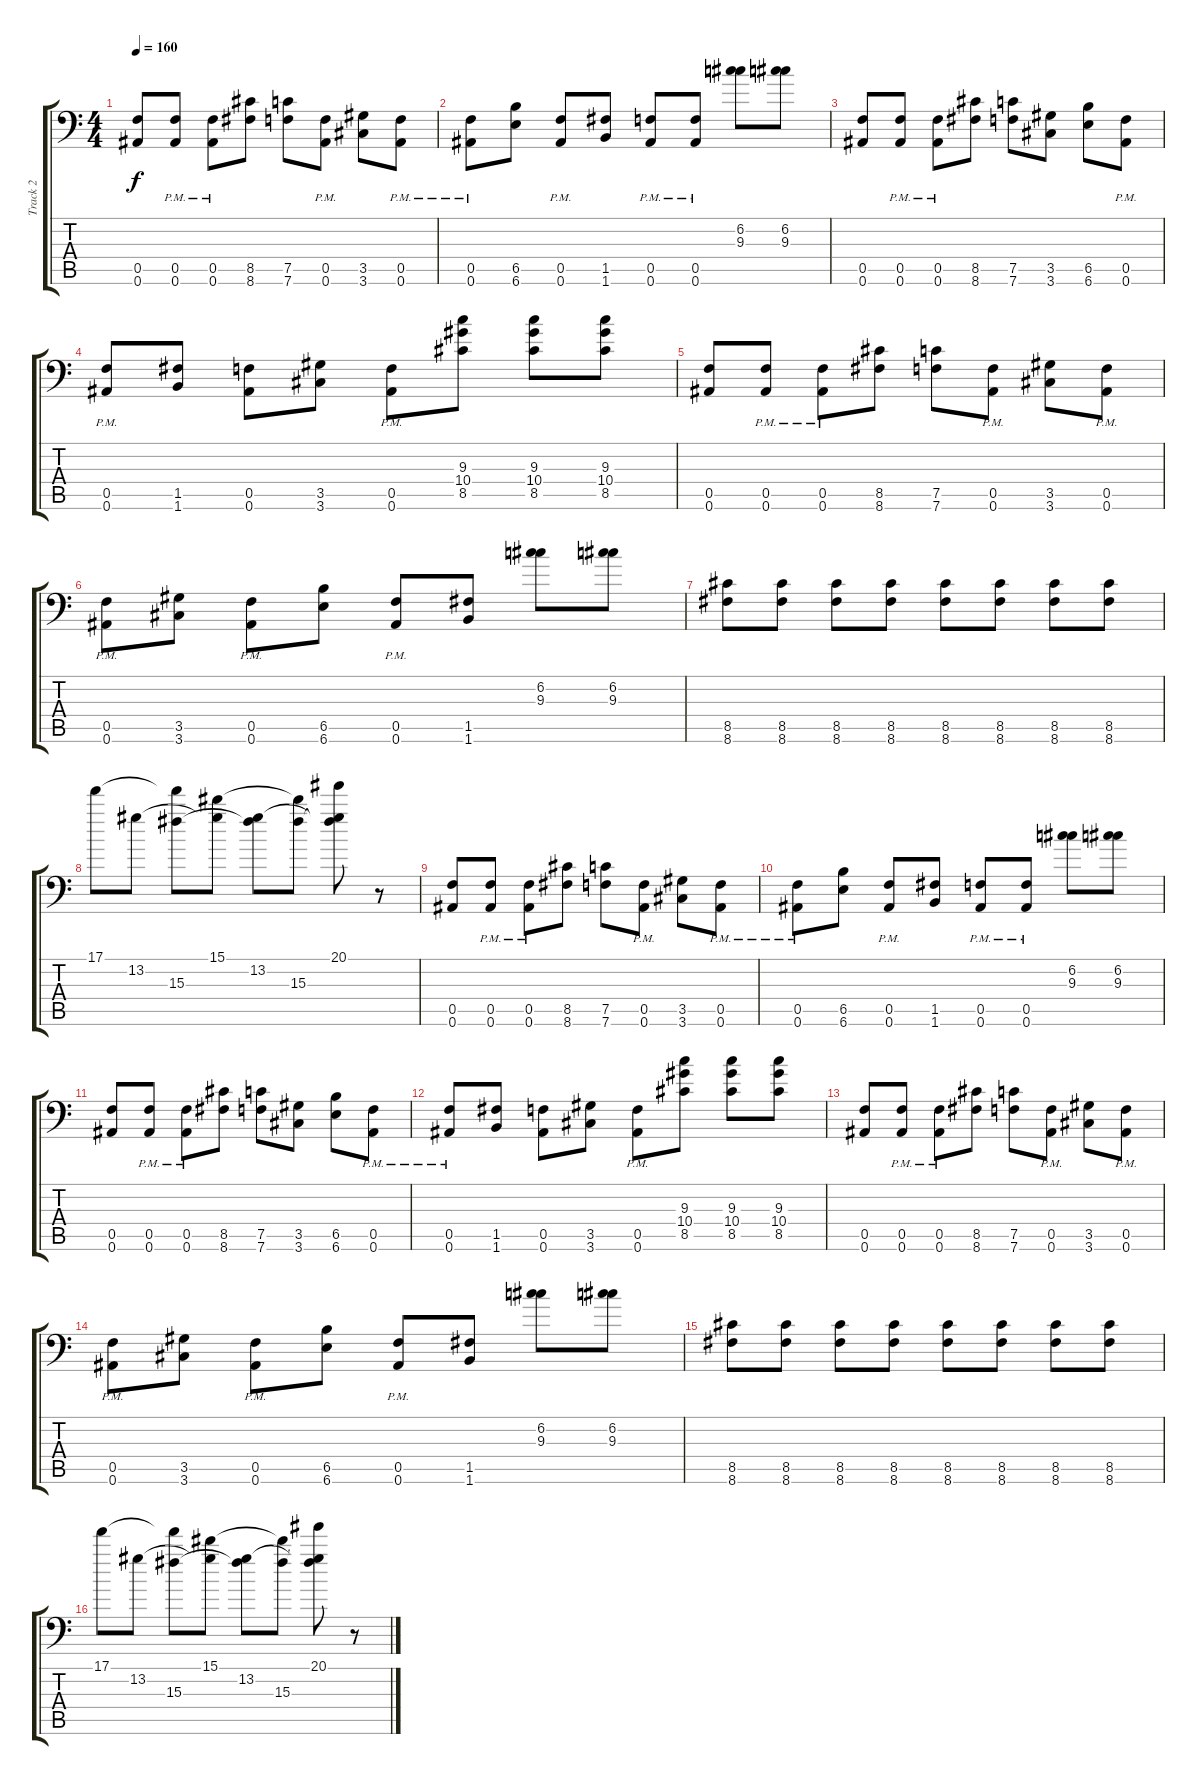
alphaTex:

\track ("Track 2" "Track 2") {instrument distortionguitar}
\staff {score tabs}
\tuning (C4 G3 Eb3 Bb2 F2 Bb1) {hide}
\ts (4 4)
\tempo 160
\clef f4
\ks c
(0.5 0.6).8{dy f} (0.5{pm} 0.6{pm}).8 (0.5{pm} 0.6{pm}).8 (8.5 8.6).8 (7.5 7.6).8 (0.5 0.6{pm}).8 (3.5 3.6).8 (0.5 0.6{pm}).8 |
(0.5 0.6{pm}).8 (6.5 6.6).8 (0.5 0.6{pm}).8 (1.5 1.6).8 (0.5{pm} 0.6{pm}).8 (0.5{pm} 0.6{pm}).8 (6.2 9.3).8 (6.2 9.3).8 |
(0.5 0.6).8 (0.5 0.6{pm}).8 (0.5 0.6{pm}).8 (8.5 8.6).8 (7.5 7.6).8 (3.5 3.6).8 (6.5 6.6).8 (0.5{pm} 0.6{pm}).8 |
(0.5{pm} 0.6{pm}).8 (1.5 1.6).8 (0.5 0.6).8 (3.5 3.6).8 (0.5{pm} 0.6{pm}).8 (9.3 10.4 8.5).8 (9.3 10.4 8.5).8 (9.3 10.4 8.5).8 |
(0.5 0.6).8 (0.5{pm} 0.6{pm}).8 (0.5{pm} 0.6{pm}).8 (8.5 8.6).8 (7.5 7.6).8 (0.5 0.6{pm}).8 (3.5 3.6).8 (0.5 0.6{pm}).8 |
(0.5 0.6{pm}).8 (3.5 3.6).8 (0.5 0.6{pm}).8 (6.5 6.6).8 (0.5{pm} 0.6{pm}).8 (1.5 1.6).8 (6.2 9.3).8 (6.2 9.3).8 |
(8.5 8.6).8 (8.5 8.6).8 (8.5 8.6).8 (8.5 8.6).8 (8.5 8.6).8 (8.5 8.6).8 (8.5 8.6).8 (8.5 8.6).8 |
17.1.8 13.2.8 (17.1{t} 15.3).8 (15.1 13.2{t}).8 (13.2 15.3{t}).8 (15.1{t} 15.3).8 (20.1 13.2{t} 15.3{t}).8 r.8 |
(0.5 0.6).8 (0.5{pm} 0.6{pm}).8 (0.5{pm} 0.6{pm}).8 (8.5 8.6).8 (7.5 7.6).8 (0.5 0.6{pm}).8 (3.5 3.6).8 (0.5 0.6{pm}).8 |
(0.5 0.6{pm}).8 (6.5 6.6).8 (0.5 0.6{pm}).8 (1.5 1.6).8 (0.5{pm} 0.6{pm}).8 (0.5{pm} 0.6{pm}).8 (6.2 9.3).8 (6.2 9.3).8 |
(0.5 0.6).8 (0.5 0.6{pm}).8 (0.5 0.6{pm}).8 (8.5 8.6).8 (7.5 7.6).8 (3.5 3.6).8 (6.5 6.6).8 (0.5{pm} 0.6{pm}).8 |
(0.5{pm} 0.6{pm}).8 (1.5 1.6).8 (0.5 0.6).8 (3.5 3.6).8 (0.5{pm} 0.6{pm}).8 (9.3 10.4 8.5).8 (9.3 10.4 8.5).8 (9.3 10.4 8.5).8 |
(0.5 0.6).8 (0.5{pm} 0.6{pm}).8 (0.5{pm} 0.6{pm}).8 (8.5 8.6).8 (7.5 7.6).8 (0.5 0.6{pm}).8 (3.5 3.6).8 (0.5 0.6{pm}).8 |
(0.5 0.6{pm}).8 (3.5 3.6).8 (0.5 0.6{pm}).8 (6.5 6.6).8 (0.5{pm} 0.6{pm}).8 (1.5 1.6).8 (6.2 9.3).8 (6.2 9.3).8 |
(8.5 8.6).8 (8.5 8.6).8 (8.5 8.6).8 (8.5 8.6).8 (8.5 8.6).8 (8.5 8.6).8 (8.5 8.6).8 (8.5 8.6).8 |
17.1.8 13.2.8 (17.1{t} 15.3).8 (15.1 13.2{t}).8 (13.2 15.3{t}).8 (15.1{t} 15.3).8 (20.1 13.2{t} 15.3{t}).8 r.8
